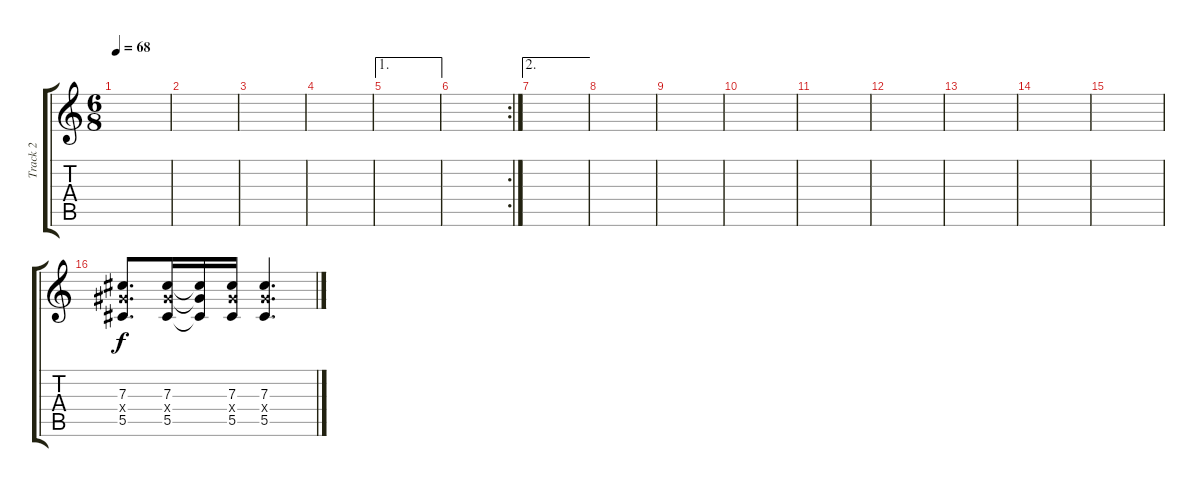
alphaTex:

\track ("Track 2" "Track 2") {instrument distortionguitar}
\staff {score tabs}
\tuning (Eb4 Bb3 Gb3 Db3 Ab2 Eb2) {hide}
\ts (6 8)
\tempo 68
\clef g2
\ks c
|
|
|
|
\ae 1
|
\rc 2
|
\ae 2
|
|
|
|
|
|
|
|
|
(7.3 7.4{x} 5.5).8{d} (7.3 7.4{x} 5.5).16 (7.3{t} 7.4{t} 5.5{t}).16 (7.3 7.4{x} 5.5).16 (7.3 7.4{x} 5.5).4{d}
